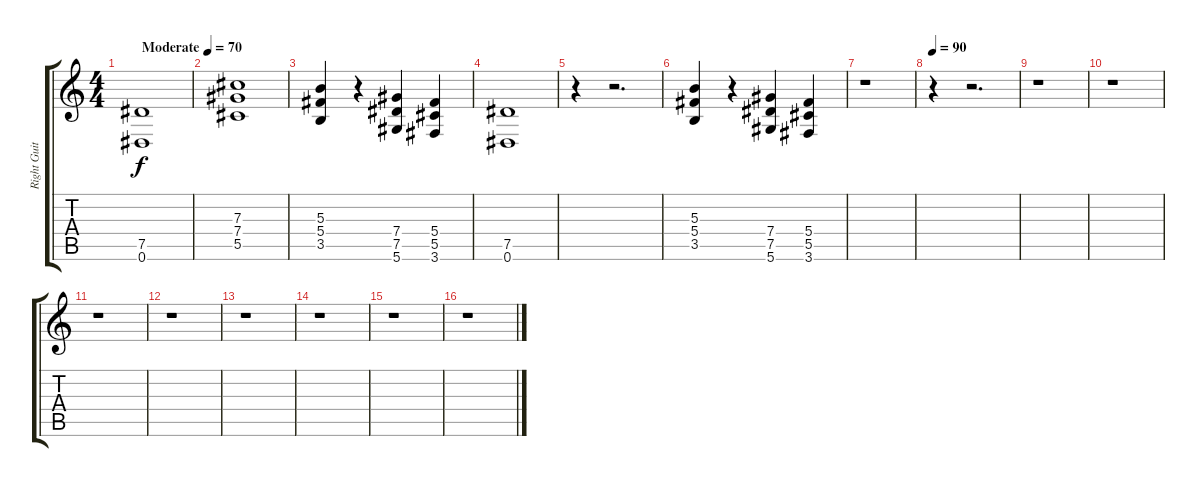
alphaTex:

\track ("Right Guitar ( Clean )" "Right Guit") {instrument electricguitarclean}
\staff {score tabs}
\tuning (Eb4 Bb3 Gb3 Db3 Ab2 Eb2) {hide}
\ts (4 4)
\tempo (70 "Moderate")
\clef g2
\ks c
(7.5 0.6).1{dy f instrument electricguitarclean} |
(7.3 7.4 5.5).1 |
(5.3 5.4 3.5).4 r.4 (7.4 7.5 5.6).4 (5.4 5.5 3.6).4 |
(7.5 0.6).1 |
r.4 r.2{d} |
(5.3 5.4 3.5).4 r.4 (7.4 7.5 5.6).4 (5.4 5.5 3.6).4 |
r.1 |
\tempo 90
r.4 r.2{d} |
r.1 |
r.1 |
r.1 |
r.1 |
r.1 |
r.1 |
r.1 |
r.1
